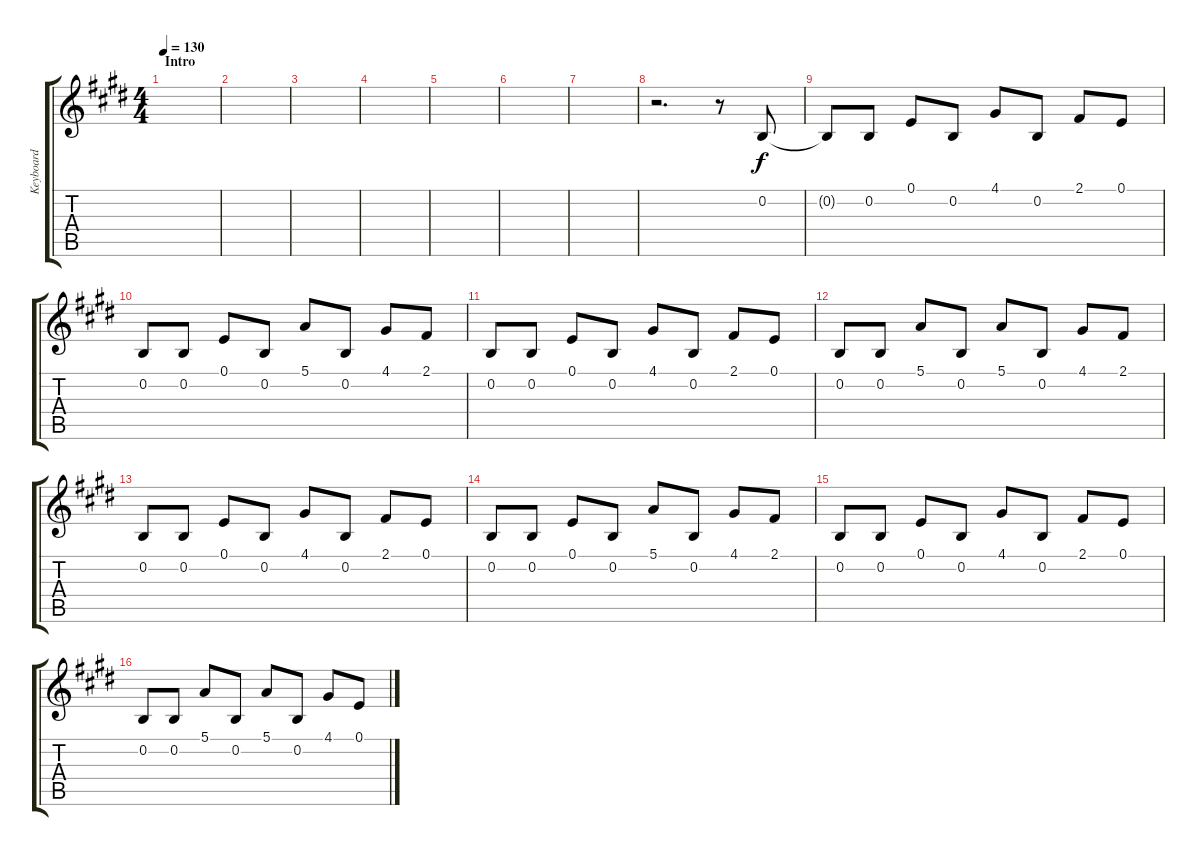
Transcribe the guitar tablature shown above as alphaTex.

\track ("Keyboard" "Keyboard") {instrument vibraphone}
\staff {score tabs}
\tuning (E4 B3 G3 D3 A2 E2) {hide}
\ts (4 4)
\section ("" "Intro")
\tempo 130
\clef g2
\ks e
|
|
|
|
|
|
|
r.2{d} r.8 0.2.8 |
0.2{t}.8 0.2.8 0.1.8 0.2.8 4.1.8 0.2.8 2.1.8 0.1.8 |
0.2.8 0.2.8 0.1.8 0.2.8 5.1.8 0.2.8 4.1.8 2.1.8 |
0.2.8 0.2.8 0.1.8 0.2.8 4.1.8 0.2.8 2.1.8 0.1.8 |
0.2.8 0.2.8 5.1.8 0.2.8 5.1.8 0.2.8 4.1.8 2.1.8 |
0.2.8 0.2.8 0.1.8 0.2.8 4.1.8 0.2.8 2.1.8 0.1.8 |
0.2.8 0.2.8 0.1.8 0.2.8 5.1.8 0.2.8 4.1.8 2.1.8 |
0.2.8 0.2.8 0.1.8 0.2.8 4.1.8 0.2.8 2.1.8 0.1.8 |
0.2.8 0.2.8 5.1.8 0.2.8 5.1.8 0.2.8 4.1.8 0.1.8
